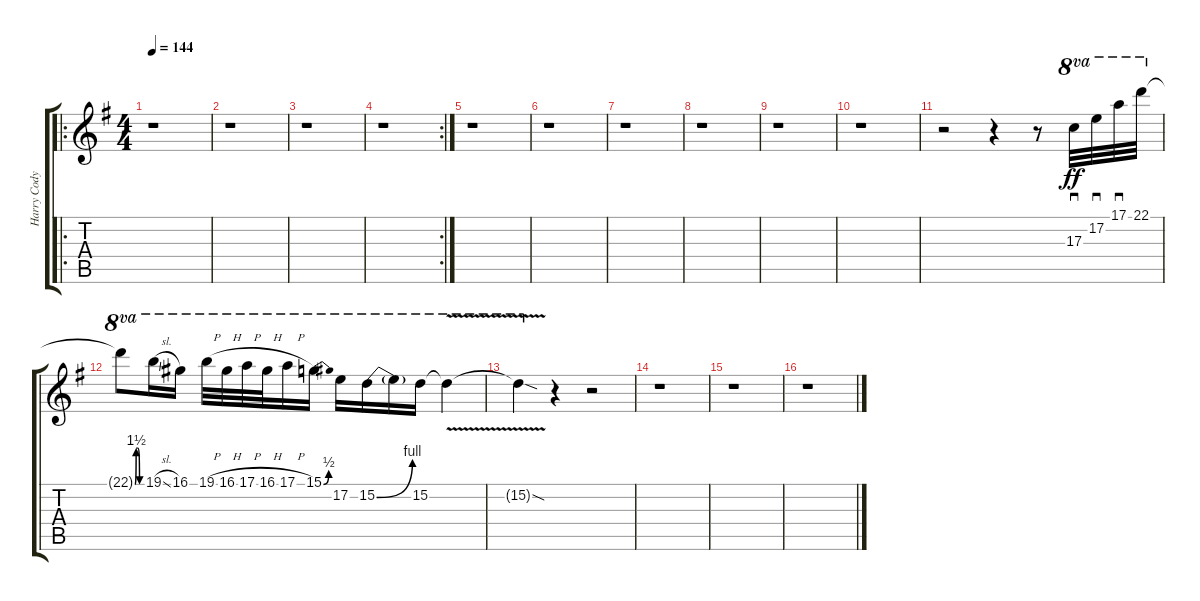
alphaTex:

\track ("Harry Cody - Lead Guitar" "Harry Cody") {instrument distortionguitar}
\staff {score tabs}
\tuning (E4 B3 G3 D3 A2 E2) {hide}
\ro
\ts (4 4)
\tempo 144
\clef g2
\ks g
r.1{dy mf} |
r.1 |
r.1 |
\rc 2
r.1 |
r.1 |
r.1 |
r.1 |
r.1 |
r.1 |
r.1 |
r.2 r.4 r.8 17.3.32{sd ot 8va dy ff} 17.2.32{sd ot 8va} 17.1.32{sd ot 8va} 22.1.32{ot 8va} |
22.1{be (custom 0 0 10 6 25 6 40 0 60 0) t}.8{ot 8va} 19.1{sl}.16{ot 8va} 16.1.16{ot 8va} 19.1{h}.32{ot 8va} 16.1{h}.32{ot 8va} 17.1{h}.32{ot 8va} 16.1{h}.32{ot 8va} 17.1{h}.16{ot 8va} 15.1{be (bend 0 0 60 2)}.16{ot 8va} 17.2.16{ot 8va} 15.2{be (bend 0 0 60 4)}.16{ot 8va} 15.2{t}.16{ot 8va} 15.2.16{ot 8va} 15.2{v t}.4{ot 8va} |
15.2{sod t}.4{ot 8va} r.4 r.2 |
r.1 |
r.1 |
r.1
